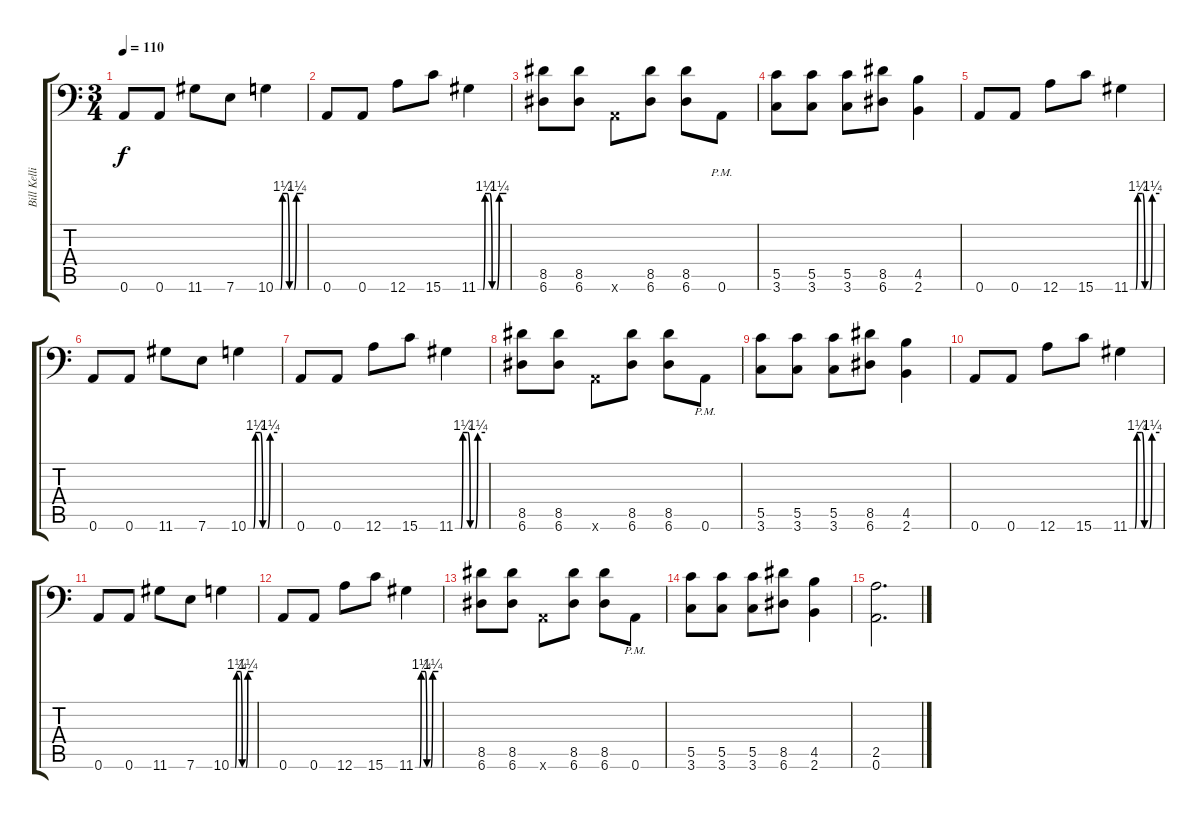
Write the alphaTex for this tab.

\track ("Bill Kelliher" "Bill Kelli") {instrument overdrivenguitar}
\staff {score tabs}
\tuning (D4 A3 F3 C3 G2 A1) {hide}
\ts (3 4)
\tempo 110
\clef f4
\ks c
0.6.8{dy f} 0.6.8 11.6.8 7.6.8 10.6{be (custom 0 0 11 0 15 5 25 5 30 0 40 0 45 5 60 5)}.4 |
0.6.8 0.6.8 12.6.8 15.6.8 11.6{be (custom 0 0 11 0 15 5 25 5 30 0 40 0 45 5 60 5)}.4 |
(8.5 6.6).8 (8.5 6.6).8 0.6{x}.8 (8.5 6.6).8 (8.5 6.6).8 0.6{pm}.8 |
(5.5 3.6).8 (5.5 3.6).8 (5.5 3.6).8 (8.5 6.6).8 (4.5 2.6).4 |
0.6.8 0.6.8 12.6.8 15.6.8 11.6{be (custom 0 0 11 0 15 5 25 5 30 0 40 0 45 5 60 5)}.4 |
0.6.8 0.6.8 11.6.8 7.6.8 10.6{be (custom 0 0 11 0 15 5 25 5 30 0 40 0 45 5 60 5)}.4 |
0.6.8 0.6.8 12.6.8 15.6.8 11.6{be (custom 0 0 11 0 15 5 25 5 30 0 40 0 45 5 60 5)}.4 |
(8.5 6.6).8 (8.5 6.6).8 0.6{x}.8 (8.5 6.6).8 (8.5 6.6).8 0.6{pm}.8 |
(5.5 3.6).8 (5.5 3.6).8 (5.5 3.6).8 (8.5 6.6).8 (4.5 2.6).4 |
0.6.8 0.6.8 12.6.8 15.6.8 11.6{be (custom 0 0 11 0 15 5 25 5 30 0 40 0 45 5 60 5)}.4 |
0.6.8 0.6.8 11.6.8 7.6.8 10.6{be (custom 0 0 11 0 15 5 25 5 30 0 40 0 45 5 60 5)}.4 |
0.6.8 0.6.8 12.6.8 15.6.8 11.6{be (custom 0 0 11 0 15 5 25 5 30 0 40 0 45 5 60 5)}.4 |
(8.5 6.6).8 (8.5 6.6).8 0.6{x}.8 (8.5 6.6).8 (8.5 6.6).8 0.6{pm}.8 |
(5.5 3.6).8 (5.5 3.6).8 (5.5 3.6).8 (8.5 6.6).8 (4.5 2.6).4 |
(2.5 0.6).2{d}
